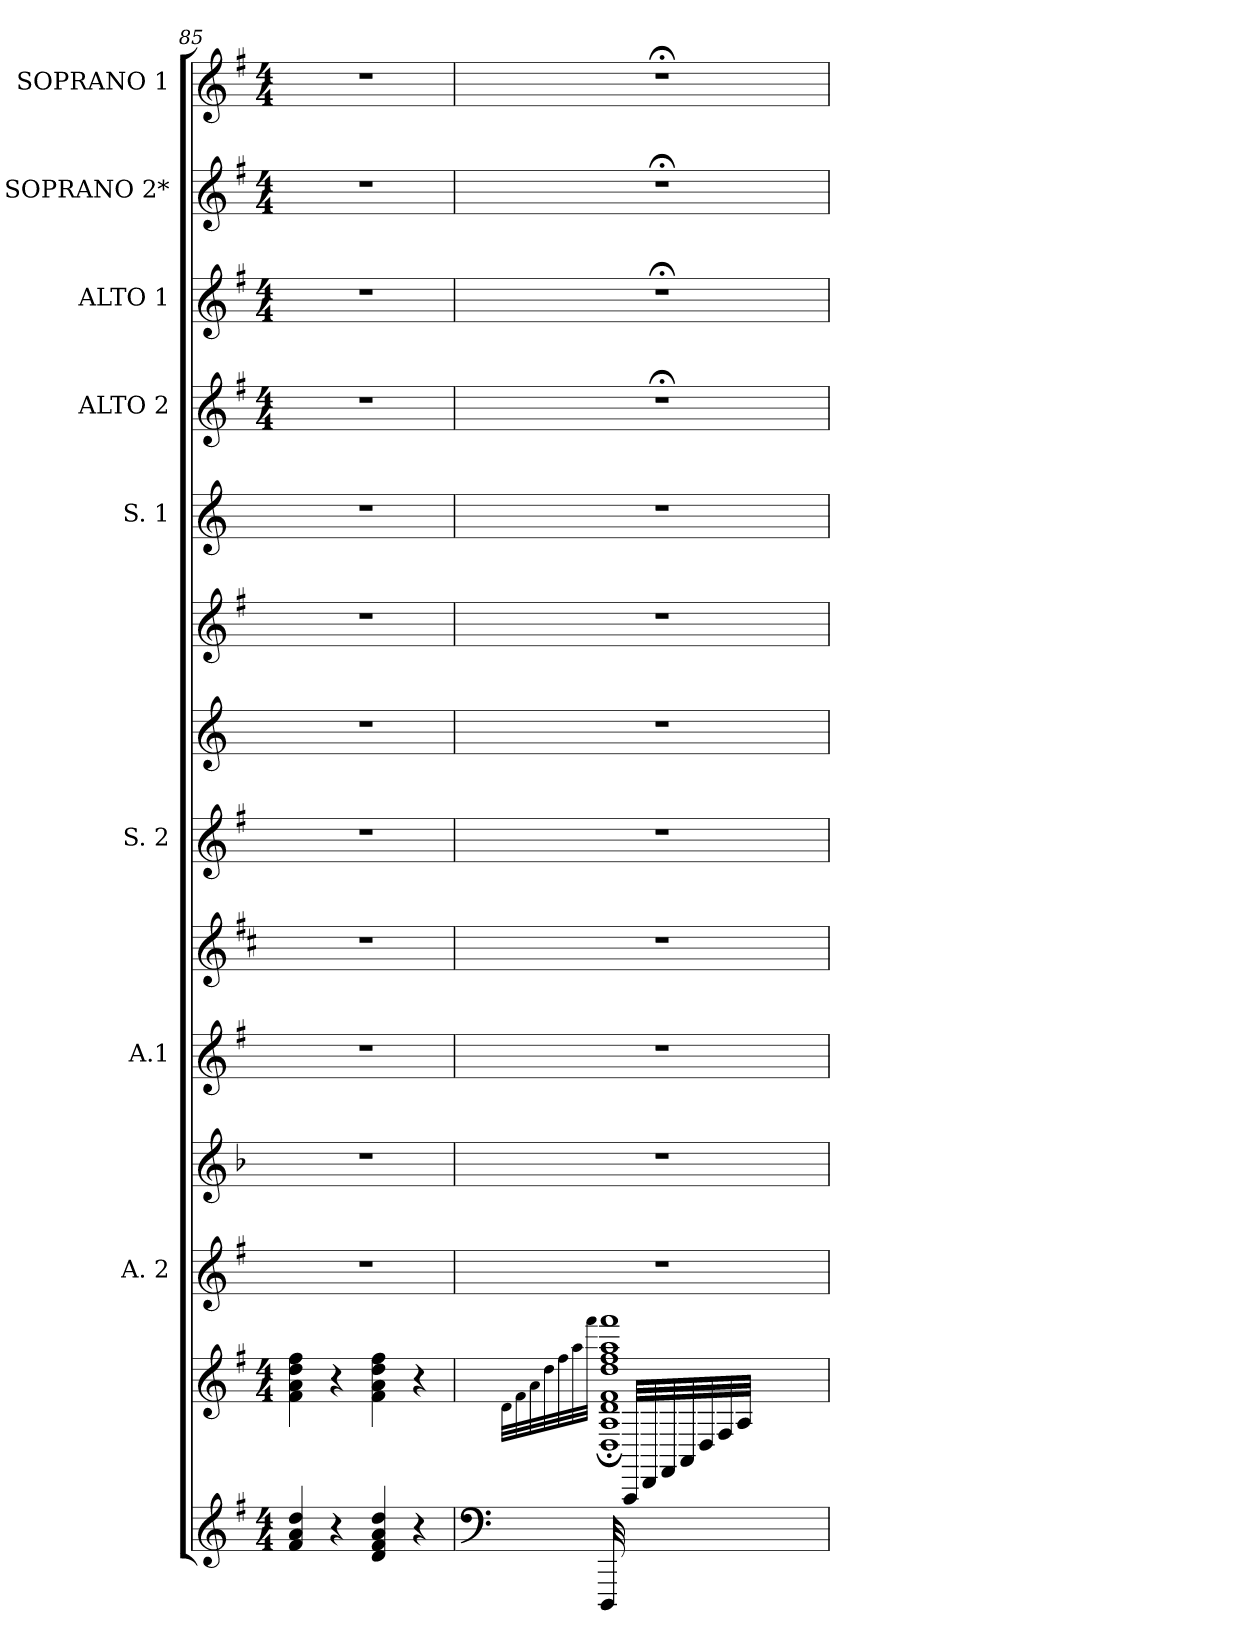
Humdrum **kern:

**kern	**kern	**kern	**kern	**kern	**kern	**kern	**kern	**kern	**kern	**kern	**kern	**kern	**kern
*part14	*part13	*part12	*part11	*part10	*part9	*part8	*part7	*part6	*part5	*part4	*part3	*part2	*part1
*staff14	*staff13	*staff12	*staff11	*staff10	*staff9	*staff8	*staff7	*staff6	*staff5	*staff4	*staff3	*staff2	*staff1
*	*	*I"A. 2	*	*I"A.1	*	*I"S. 2	*	*	*I"S. 1	*I"ALTO 2	*I"ALTO 1	*I"SOPRANO 2*	*I"SOPRANO 1
*	*	*	*	*	*	*	*	*	*	*I'A. 2	*I'A.1	*I'S. 2	*I'S. 1
*clefG2	*clefG2	*clefG2	*clefG2	*clefG2	*clefG2	*clefG2	*clefG2	*clefG2	*clefG2	*clefG2	*clefG2	*clefG2	*clefG2
*ITrd1c2	*ITrd1c2	*ITrd1c2	*	*ITrd1c2	*ITrd-2c-3	*ITrd1c2	*ITrd-3c-5	*ITrd1c2	*ITrd-3c-5	*ITrd1c2	*ITrd1c2	*ITrd1c2	*ITrd1c2
*k[b-]	*k[b-]	*k[b-]	*k[b-]	*k[b-]	*k[b-]	*k[b-]	*k[b-]	*k[b-]	*k[b-]	*k[b-]	*k[b-]	*k[b-]	*k[b-]
*F:	*F:	*F:	*F:	*F:	*F:	*F:	*F:	*F:	*F:	*F:	*F:	*F:	*F:
*M4/4	*M4/4	*	*	*	*	*	*	*	*	*M4/4	*M4/4	*M4/4	*M4/4
=85	=85	=85	=85	=85	=85	=85	=85	=85	=85	=85	=85	=85	=85
4e/ 4g/ 4cc/	4e\ 4g\ 4cc\ 4ee\	1r	1r	1r	1r	1r	1r	1r	1r	1r	1r	1r	1r
4r	4r	.	.	.	.	.	.	.	.	.	.	.	.
4c/ 4e/ 4g/ 4cc/	4e\ 4g\ 4cc\ 4ee\	.	.	.	.	.	.	.	.	.	.	.	.
4r	4r	.	.	.	.	.	.	.	.	.	.	.	.
=86	=86	=86	=86	=86	=86	=86	=86	=86	=86	=86	=86	=86	=86
*clefF4	*	*	*	*	*	*	*	*	*	*	*	*	*
.	32qc\LLL	.	.	.	.	.	.	.	.	.	.	.	.
.	32qe\	.	.	.	.	.	.	.	.	.	.	.	.
.	32qg\	.	.	.	.	.	.	.	.	.	.	.	.
.	32qcc\	.	.	.	.	.	.	.	.	.	.	.	.
.	32qee\	.	.	.	.	.	.	.	.	.	.	.	.
.	32qgg\	.	.	.	.	.	.	.	.	.	.	.	.
.	32qeee\JJJ	.	.	.	.	.	.	.	.	.	.	.	.
*	*^	*	*	*	*	*	*	*	*	*	*	*	*
32CCC/	32ryy	1C; 1G; 1c; 1e; 1cc; 1ee; 1gg; 1eee;	1r	1r	1r	1r	1r	1r	1r	1r	1r;<	1r;<	1r;<	1r;<
32%31ryy	32GGG/LLL	.	.	.	.	.	.	.	.	.	.	.	.	.
.	32CC/	.	.	.	.	.	.	.	.	.	.	.	.	.
.	32EE/	.	.	.	.	.	.	.	.	.	.	.	.	.
.	32GG/	.	.	.	.	.	.	.	.	.	.	.	.	.
.	32C/	.	.	.	.	.	.	.	.	.	.	.	.	.
.	32E/	.	.	.	.	.	.	.	.	.	.	.	.	.
.	32G/JJJ	.	.	.	.	.	.	.	.	.	.	.	.	.
.	2.ryy	.	.	.	.	.	.	.	.	.	.	.	.	.
*	*v	*v	*	*	*	*	*	*	*	*	*	*	*	*
=	=	=	=	=	=	=	=	=	=	=	=	=	=
*-	*-	*-	*-	*-	*-	*-	*-	*-	*-	*-	*-	*-	*-
